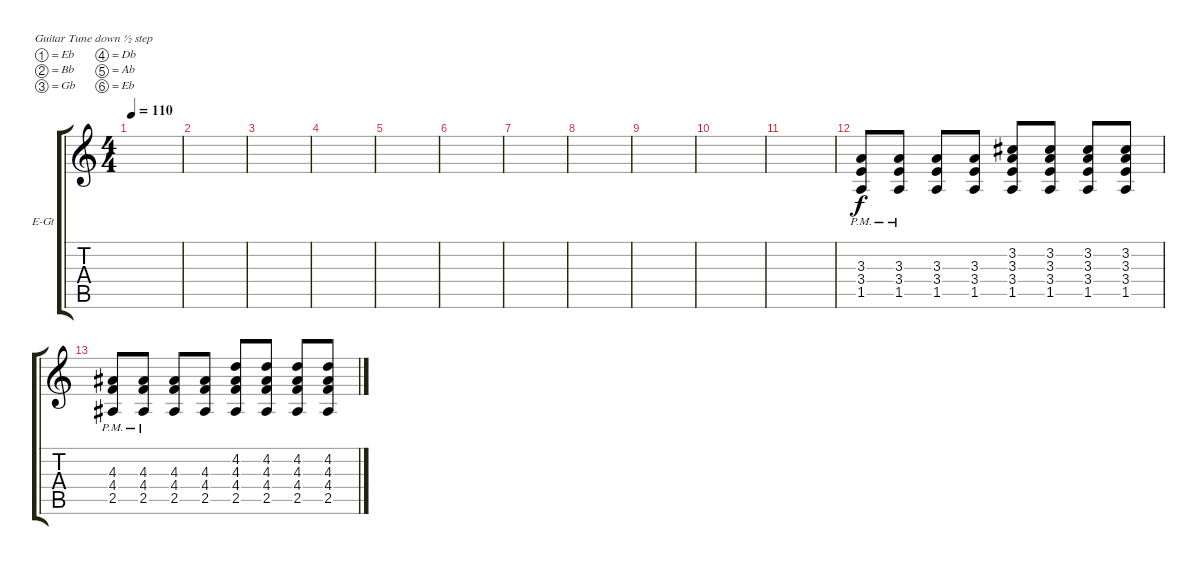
\defaultSystemsLayout 4
\bracketExtendMode groupsimilarinstruments
\firstSystemTrackNameOrientation horizontal
\otherSystemsTrackNameOrientation horizontal
\track ("Electric Guitar" "E-Gt") {instrument distortionguitar}
\staff {score tabs}
\tuning (Eb4 Bb3 Gb3 Db3 Ab2 Eb2)
\ts (4 4)
\tempo 110
\clef g2
\scale
0.333333
\ks c
|
\scale
0.333333 |
\scale
0.333333 |
\scale
0.333333 |
\scale
0.333333 |
\scale
0.333333 |
\scale
0.333333 |
\scale
0.333333 |
\scale
0.333333 |
\scale
0.333333 |
\scale
0.333333 |
\scale
0.333333 (1.5{pm} 3.4{pm} 3.3{pm}).8 (1.5{pm} 3.4{pm} 3.3{pm}).8 (1.5 3.4 3.3).8 (1.5 3.4 3.3).8 (1.5 3.4 3.3 3.2).8 (1.5 3.4 3.3 3.2).8 (1.5 3.4 3.3 3.2).8 (1.5 3.4 3.3 3.2).8 |
(2.5{pm} 4.4{pm} 4.3{pm}).8 (2.5{pm} 4.4{pm} 4.3{pm}).8 (2.5 4.4 4.3).8 (2.5 4.4 4.3).8 (2.5 4.4 4.3 4.2).8 (2.5 4.4 4.3 4.2).8 (2.5 4.4 4.3 4.2).8 (2.5 4.4 4.3 4.2).8
